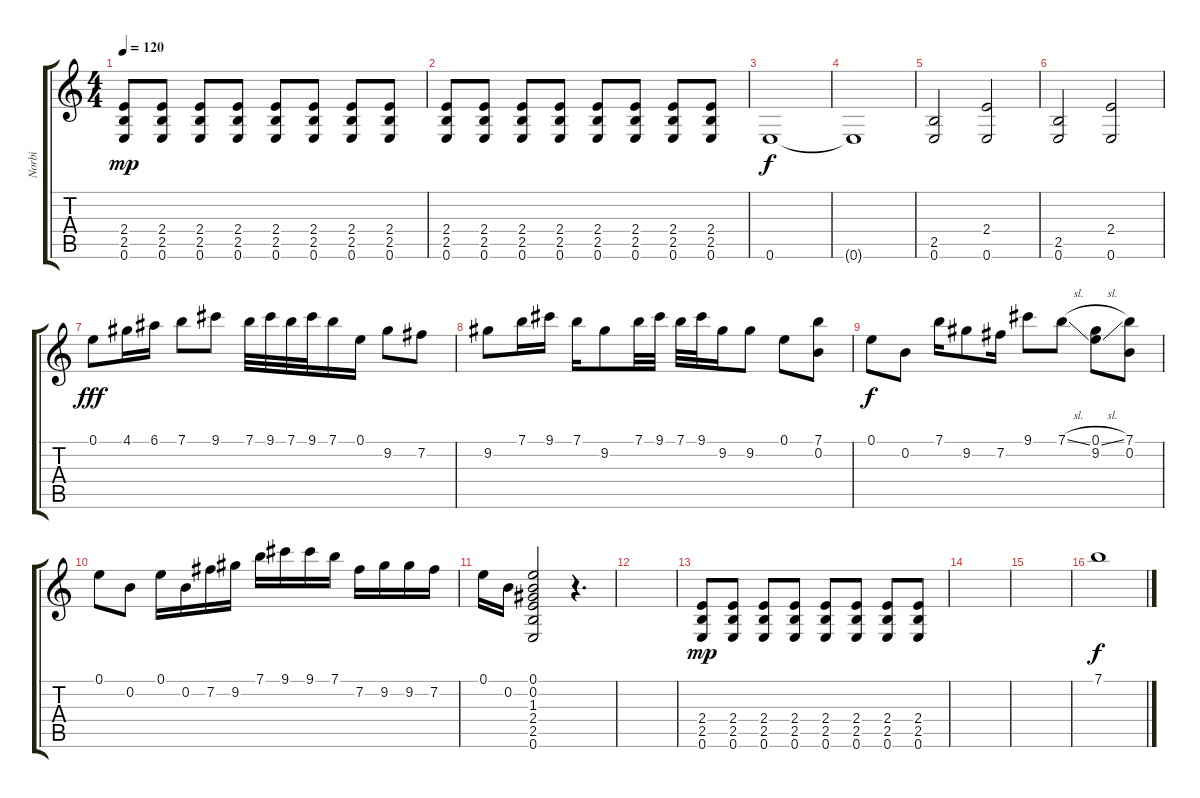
\track ("Norbi" "Norbi") {instrument overdrivenguitar}
\staff {score tabs}
\tuning (E4 B3 G3 D3 A2 E2) {hide}
\ts (4 4)
\tempo 120
\clef g2
\ks c
(2.4 2.5 0.6).8{dy mp volume 13} (2.4 2.5 0.6).8{volume 13} (2.4 2.5 0.6).8{volume 13} (2.4 2.5 0.6).8{volume 13} (2.4 2.5 0.6).8{volume 13} (2.4 2.5 0.6).8{volume 13} (2.4 2.5 0.6).8{volume 13} (2.4 2.5 0.6).8{volume 13} |
(2.4 2.5 0.6).8{volume 13} (2.4 2.5 0.6).8{volume 13} (2.4 2.5 0.6).8{volume 13} (2.4 2.5 0.6).8{volume 13} (2.4 2.5 0.6).8{volume 13} (2.4 2.5 0.6).8{volume 13} (2.4 2.5 0.6).8{volume 13} (2.4 2.5 0.6).8{volume 13} |
0.6.1{dy f} |
0.6{t}.1 |
(2.5 0.6).2 (2.4 0.6).2 |
(2.5 0.6).2 (2.4 0.6).2 |
0.1.8{dy fff} 4.1.16 6.1.16 7.1.8 9.1.8 7.1.32 9.1.32 7.1.32 9.1.32 7.1.16 0.1.16 9.2.8 7.2.8 |
9.2.8 7.1.16 9.1.16 7.1.16 9.2.8 7.1.32 9.1.32 7.1.32 9.1.32 9.2.16 9.2.8 0.1.8 (7.1 0.2).8 |
0.1.8{dy f} 0.2.8 7.1.16 9.2.8 7.2.16 9.1.8 7.1{sl}.8 (0.1{sl} 9.2).8 (7.1 0.2).8 |
0.1.8 0.2.8 0.1.16 0.2.16 7.2.16 9.2.16 7.1.16 9.1.16 9.1.16 7.1.16 7.2.16 9.2.16 9.2.16 7.2.16 |
0.1.16 0.2.16 (0.1 0.2 1.3 2.4 2.5 0.6).2 r.4{d} |
|
(2.4 2.5 0.6).8{dy mp volume 13} (2.4 2.5 0.6).8{volume 13} (2.4 2.5 0.6).8{volume 13} (2.4 2.5 0.6).8{volume 13} (2.4 2.5 0.6).8{volume 13} (2.4 2.5 0.6).8{volume 13} (2.4 2.5 0.6).8{volume 13} (2.4 2.5 0.6).8{volume 13} |
|
|
7.1.1{dy f}
